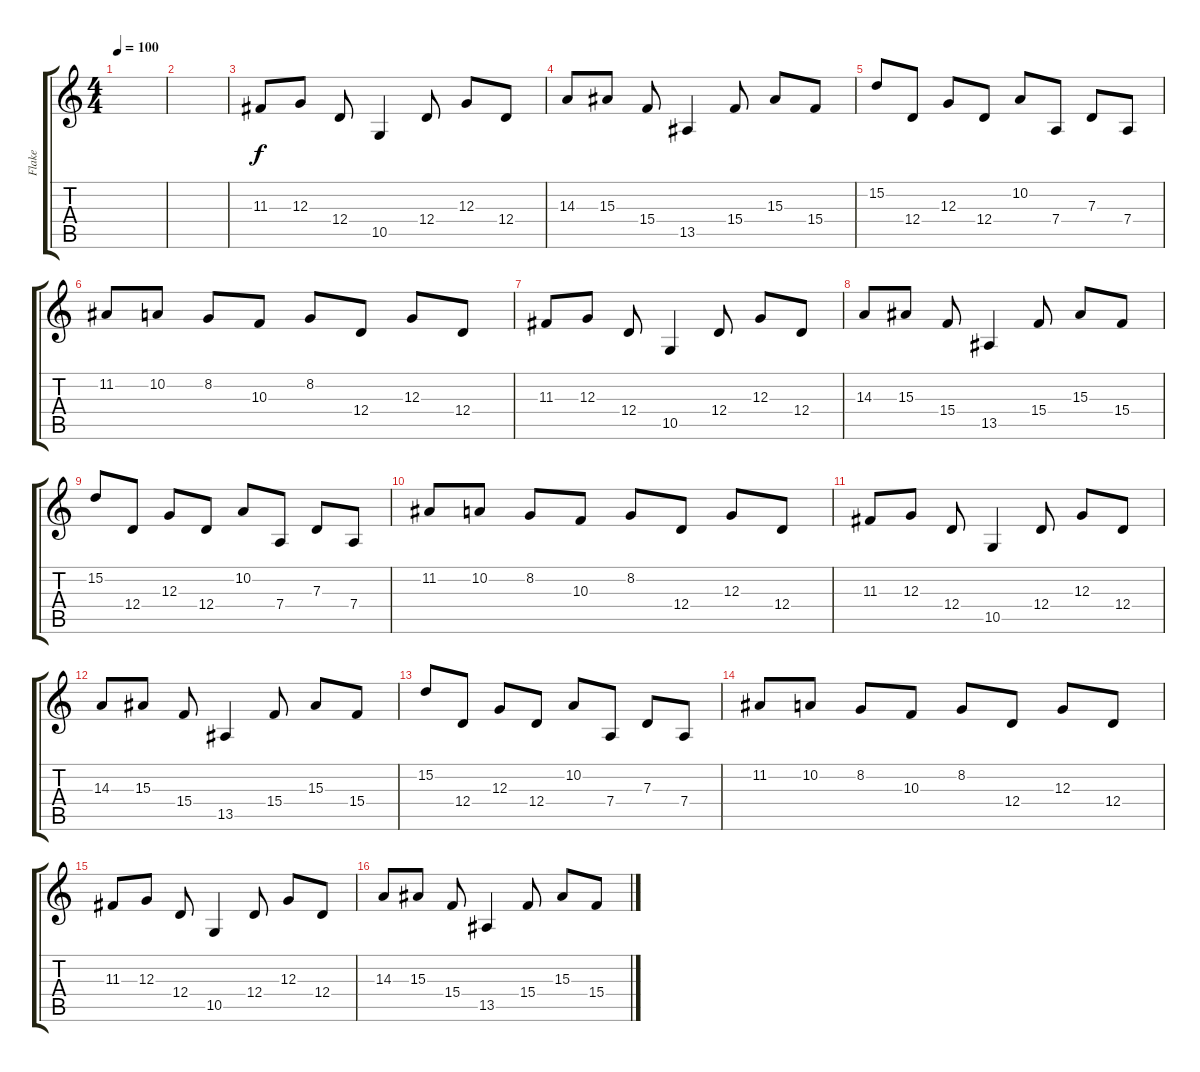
\track ("Flake" "Flake") {instrument choiraahs}
\staff {score tabs}
\tuning (E4 B3 G3 D3 A2 E2) {hide}
\ts (4 4)
\tempo 100
\clef g2
\ks c
|
|
11.3.8{instrument fx7echoes} 12.3.8 12.4.8 10.5.4 12.4.8 12.3.8 12.4.8 |
14.3.8 15.3.8 15.4.8 13.5.4 15.4.8 15.3.8 15.4.8 |
15.2.8 12.4.8 12.3.8 12.4.8 10.2.8 7.4.8 7.3.8 7.4.8 |
11.2.8 10.2.8 8.2.8 10.3.8 8.2.8 12.4.8 12.3.8 12.4.8 |
11.3.8{instrument fx7echoes} 12.3.8 12.4.8 10.5.4 12.4.8 12.3.8 12.4.8 |
14.3.8 15.3.8 15.4.8 13.5.4 15.4.8 15.3.8 15.4.8 |
15.2.8 12.4.8 12.3.8 12.4.8 10.2.8 7.4.8 7.3.8 7.4.8 |
11.2.8 10.2.8 8.2.8 10.3.8 8.2.8 12.4.8 12.3.8 12.4.8 |
11.3.8{instrument fx7echoes} 12.3.8 12.4.8 10.5.4 12.4.8 12.3.8 12.4.8 |
14.3.8 15.3.8 15.4.8 13.5.4 15.4.8 15.3.8 15.4.8 |
15.2.8 12.4.8 12.3.8 12.4.8 10.2.8 7.4.8 7.3.8 7.4.8 |
11.2.8 10.2.8 8.2.8 10.3.8 8.2.8 12.4.8 12.3.8 12.4.8 |
11.3.8{instrument fx7echoes} 12.3.8 12.4.8 10.5.4 12.4.8 12.3.8 12.4.8 |
14.3.8 15.3.8 15.4.8 13.5.4 15.4.8 15.3.8 15.4.8
